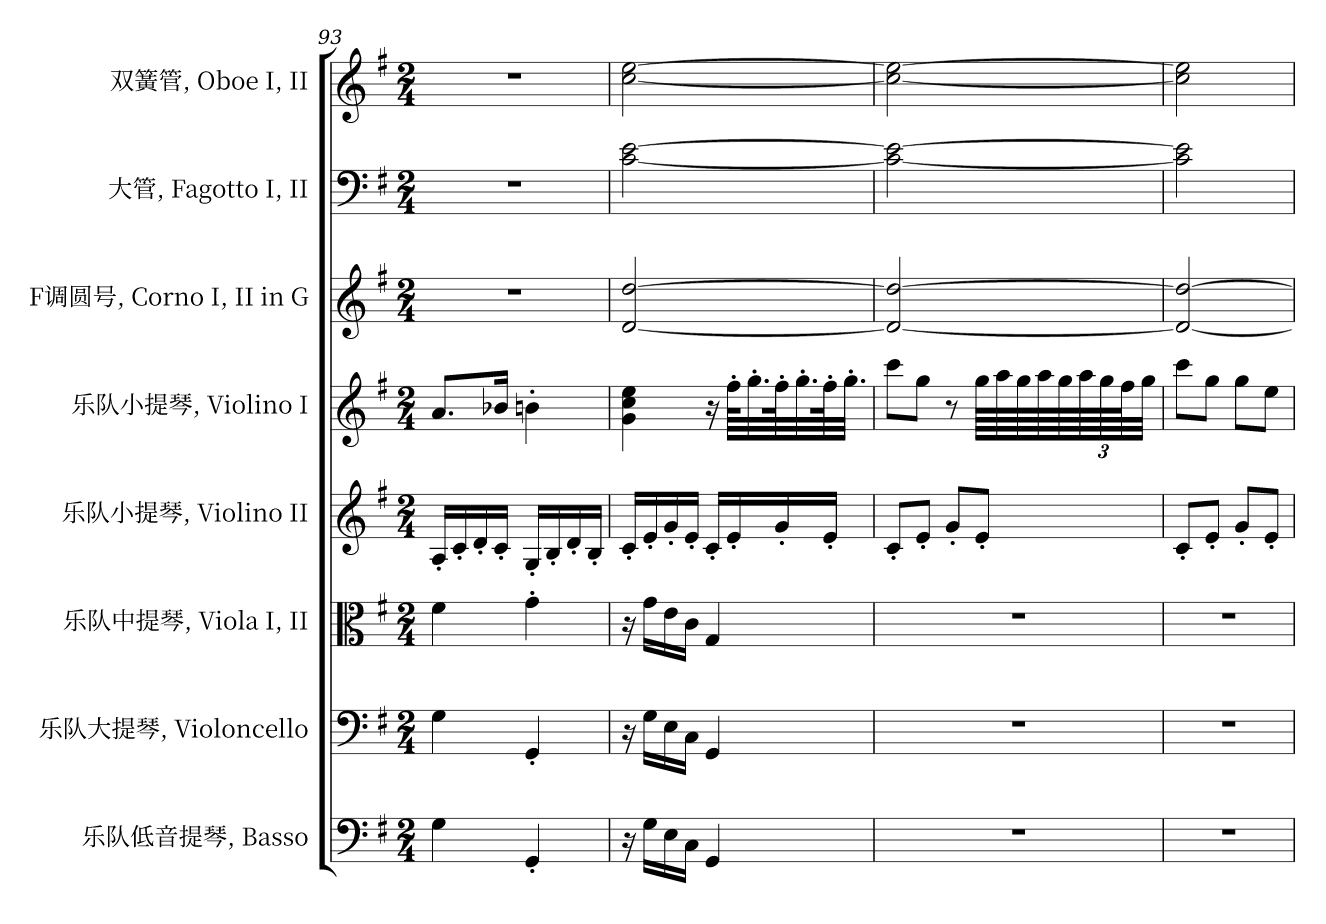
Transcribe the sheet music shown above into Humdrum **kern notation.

**kern	**kern	**kern	**kern	**kern	**kern	**kern	**kern
*part8	*part7	*part6	*part5	*part4	*part3	*part2	*part1
*staff8	*staff7	*staff6	*staff5	*staff4	*staff3	*staff2	*staff1
*I"乐队低音提琴, Basso	*I"乐队大提琴, Violoncello	*I"乐队中提琴, Viola I, II	*I"乐队小提琴, Violino II	*I"乐队小提琴, Violino I	*I"F调圆号, Corno I, II in G	*I"大管, Fagotto I, II	*I"双簧管, Oboe I, II
*	*	*	*	*	*	*	*I'Ob.
!!LO:PB:g=z
*clefF4	*clefF4	*clefC3	*clefG2	*clefG2	*clefG2	*clefF4	*clefG2
*ITrd7c12	*	*	*	*	*ITrd4c7	*	*
*k[f#]	*k[f#]	*k[f#]	*k[f#]	*k[f#]	*k[]	*k[f#]	*k[f#]
*M2/4	*M2/4	*M2/4	*M2/4	*M2/4	*M2/4	*M2/4	*M2/4
=93	=93	=93	=93	=93	=93	=93	=93
4GG\	4G\	4f#\	16A'/LL	8.a/L	2r	2r	2r
.	.	.	16c'/	.	.	.	.
.	.	.	16d'/	.	.	.	.
.	.	.	16c'/JJ	16b-X/Jk	.	.	.
4GGG'/	4GG'/	4g'\	16G'/LL	4bn'\	.	.	.
.	.	.	16B'/	.	.	.	.
.	.	.	16d'/	.	.	.	.
.	.	.	16B'/JJ	.	.	.	.
=94	=94	=94	=94	=94	=94	=94	=94
16r	16r	16r	16c'/LL	4g\ 4cc\ 4ee\	[2G/ [2g/	[2c\ [2e\	[2cc\ [2ee\
16GG\LL	16G\LL	16g\LL	16e'/	.	.	.	.
16EE\	16E\	16e\	16g'/	.	.	.	.
16CC\JJ	16C\JJ	16c\JJ	16e'/JJ	.	.	.	.
4GGG/	4GG/	4G/	16c'/LL	16r	.	.	.
.	.	.	16e'/	64ff#'\KLLL	.	.	.
.	.	.	.	32.gg'\	.	.	.
.	.	.	16g'/	64ff#'\K	.	.	.
.	.	.	.	32.gg'\	.	.	.
.	.	.	16e'/JJ	64ff#'\K	.	.	.
.	.	.	.	32.gg'\JJJ	.	.	.
=95	=95	=95	=95	=95	=95	=95	=95
*	*	*	*	*	*	*	*MM84
2r	2r	2r	8c'/L	8ccc\L	2G/_ 2g/_	2c\_ 2e\_	2cc\_ 2ee\_
.	.	.	8e'/J	8gg\J	.	.	.
.	.	.	8g'/L	8r	.	.	.
.	.	.	8e'/J	64gg\LLLL	.	.	.
.	.	.	.	64aa\	.	.	.
.	.	.	.	64gg\	.	.	.
.	.	.	.	64aa\	.	.	.
*	*	*	*	*Xbrackettup	*	*	*
.	.	.	.	96gg\	.	.	.
.	.	.	.	96aa\	.	.	.
.	.	.	.	96gg\	.	.	.
.	.	.	.	96ff#\J	.	.	.
.	.	.	.	48gg\JJJ	.	.	.
=96	=96	=96	=96	=96	=96	=96	=96
2r	2r	2r	8c'/L	8ccc\L	2G/_ 2g/_	2c\] 2e\]	2cc\] 2ee\]
.	.	.	8e'/J	8gg\J	.	.	.
.	.	.	8g'/L	8gg\L	.	.	.
.	.	.	8e'/J	8ee\J	.	.	.
=	=	=	=	=	=	=	=
*-	*-	*-	*-	*-	*-	*-	*-
